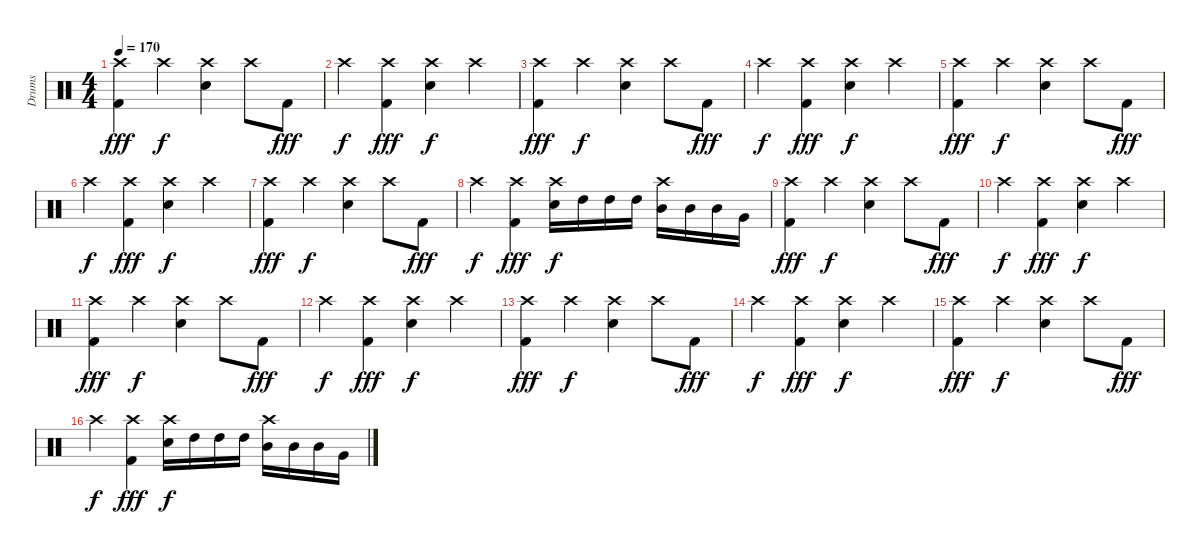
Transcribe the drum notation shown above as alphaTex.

\track ("Drums" "Drums") {instrument percussion}
\staff {score}
\articulation defaults
\ts (4 4)
\tempo 170
\clef neutral
\ks c
("Crash high (hit)" "Kick (hit) 2").4{dy fff} "Crash high (hit)".4{dy f} ("Crash high (hit)" "Electric Snare (hit)").4 "Crash high (hit)".8 "Kick (hit) 2".8{dy fff} |
"Crash high (hit)".4{dy f} ("Crash high (hit)" "Kick (hit) 2").4{dy fff} ("Crash high (hit)" "Electric Snare (hit)").4{dy f} "Crash high (hit)".4 |
("Crash high (hit)" "Kick (hit) 2").4{dy fff} "Crash high (hit)".4{dy f} ("Crash high (hit)" "Electric Snare (hit)").4 "Crash high (hit)".8 "Kick (hit) 2".8{dy fff} |
"Crash high (hit)".4{dy f} ("Crash high (hit)" "Kick (hit) 2").4{dy fff} ("Crash high (hit)" "Electric Snare (hit)").4{dy f} "Crash high (hit)".4 |
("Crash high (hit)" "Kick (hit) 2").4{dy fff} "Crash high (hit)".4{dy f} ("Crash high (hit)" "Electric Snare (hit)").4 "Crash high (hit)".8 "Kick (hit) 2".8{dy fff} |
"Crash high (hit)".4{dy f} ("Crash high (hit)" "Kick (hit) 2").4{dy fff} ("Crash high (hit)" "Electric Snare (hit)").4{dy f} "Crash high (hit)".4 |
("Crash high (hit)" "Kick (hit) 2").4{dy fff} "Crash high (hit)".4{dy f} ("Crash high (hit)" "Electric Snare (hit)").4 "Crash high (hit)".8 "Kick (hit) 2".8{dy fff} |
"Crash high (hit)".4{dy f} ("Crash high (hit)" "Kick (hit) 2").4{dy fff} ("Crash high (hit)" "Electric Snare (hit)").16{dy f} "High Tom (hit)".16 "High Tom (hit)".16 "High Tom (hit)".16 ("Crash high (hit)" "Mid Tom (hit)").16 "Mid Tom (hit)".16 "Mid Tom (hit)".16 "Very Low Tom (hit)".16 |
("Crash high (hit)" "Kick (hit) 2").4{dy fff} "Crash high (hit)".4{dy f} ("Crash high (hit)" "Electric Snare (hit)").4 "Crash high (hit)".8 "Kick (hit) 2".8{dy fff} |
"Crash high (hit)".4{dy f} ("Crash high (hit)" "Kick (hit) 2").4{dy fff} ("Crash high (hit)" "Electric Snare (hit)").4{dy f} "Crash high (hit)".4 |
("Crash high (hit)" "Kick (hit) 2").4{dy fff} "Crash high (hit)".4{dy f} ("Crash high (hit)" "Electric Snare (hit)").4 "Crash high (hit)".8 "Kick (hit) 2".8{dy fff} |
"Crash high (hit)".4{dy f} ("Crash high (hit)" "Kick (hit) 2").4{dy fff} ("Crash high (hit)" "Electric Snare (hit)").4{dy f} "Crash high (hit)".4 |
("Crash high (hit)" "Kick (hit) 2").4{dy fff} "Crash high (hit)".4{dy f} ("Crash high (hit)" "Electric Snare (hit)").4 "Crash high (hit)".8 "Kick (hit) 2".8{dy fff} |
"Crash high (hit)".4{dy f} ("Crash high (hit)" "Kick (hit) 2").4{dy fff} ("Crash high (hit)" "Electric Snare (hit)").4{dy f} "Crash high (hit)".4 |
("Crash high (hit)" "Kick (hit) 2").4{dy fff} "Crash high (hit)".4{dy f} ("Crash high (hit)" "Electric Snare (hit)").4 "Crash high (hit)".8 "Kick (hit) 2".8{dy fff} |
"Crash high (hit)".4{dy f} ("Crash high (hit)" "Kick (hit) 2").4{dy fff} ("Crash high (hit)" "Electric Snare (hit)").16{dy f} "High Tom (hit)".16 "High Tom (hit)".16 "High Tom (hit)".16 ("Crash high (hit)" "Mid Tom (hit)").16 "Mid Tom (hit)".16 "Mid Tom (hit)".16 "Very Low Tom (hit)".16
